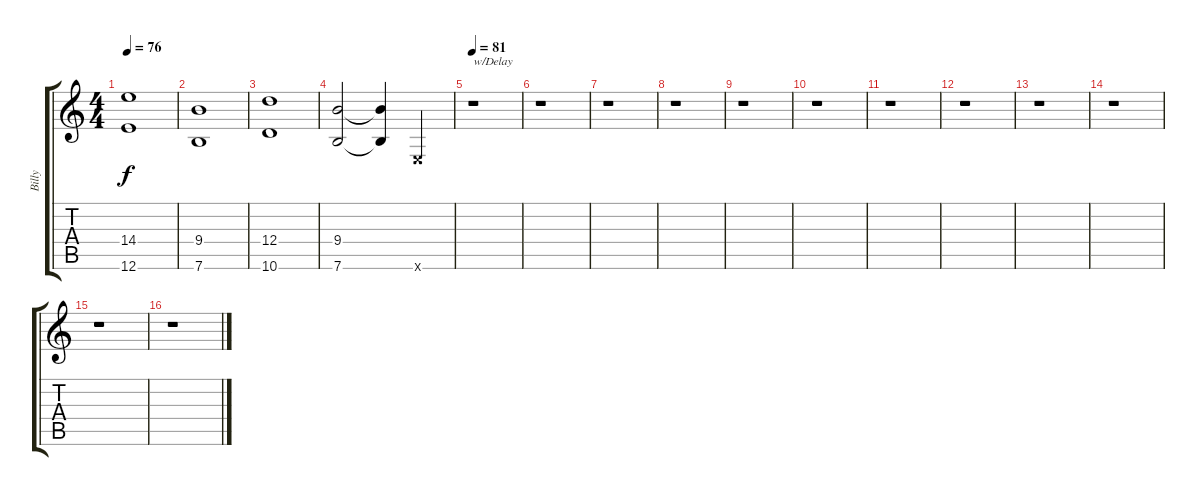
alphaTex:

\track ("Billy" "Billy") {instrument distortionguitar}
\staff {score tabs}
\tuning (E4 B3 G3 D3 A2 E2) {hide}
\ts (4 4)
\tempo 76
\clef g2
\ks c
(14.4 12.6).1{dy f} |
(9.4 7.6).1 |
(12.4 10.6).1 |
(9.4 7.6).2 (9.4{t} 7.6{t}).4 0.6{x}.4 |
\tempo 81
r.1{txt "w/Delay"} |
r.1 |
r.1 |
r.1 |
r.1 |
r.1 |
r.1 |
r.1 |
r.1 |
r.1 |
r.1 |
r.1
